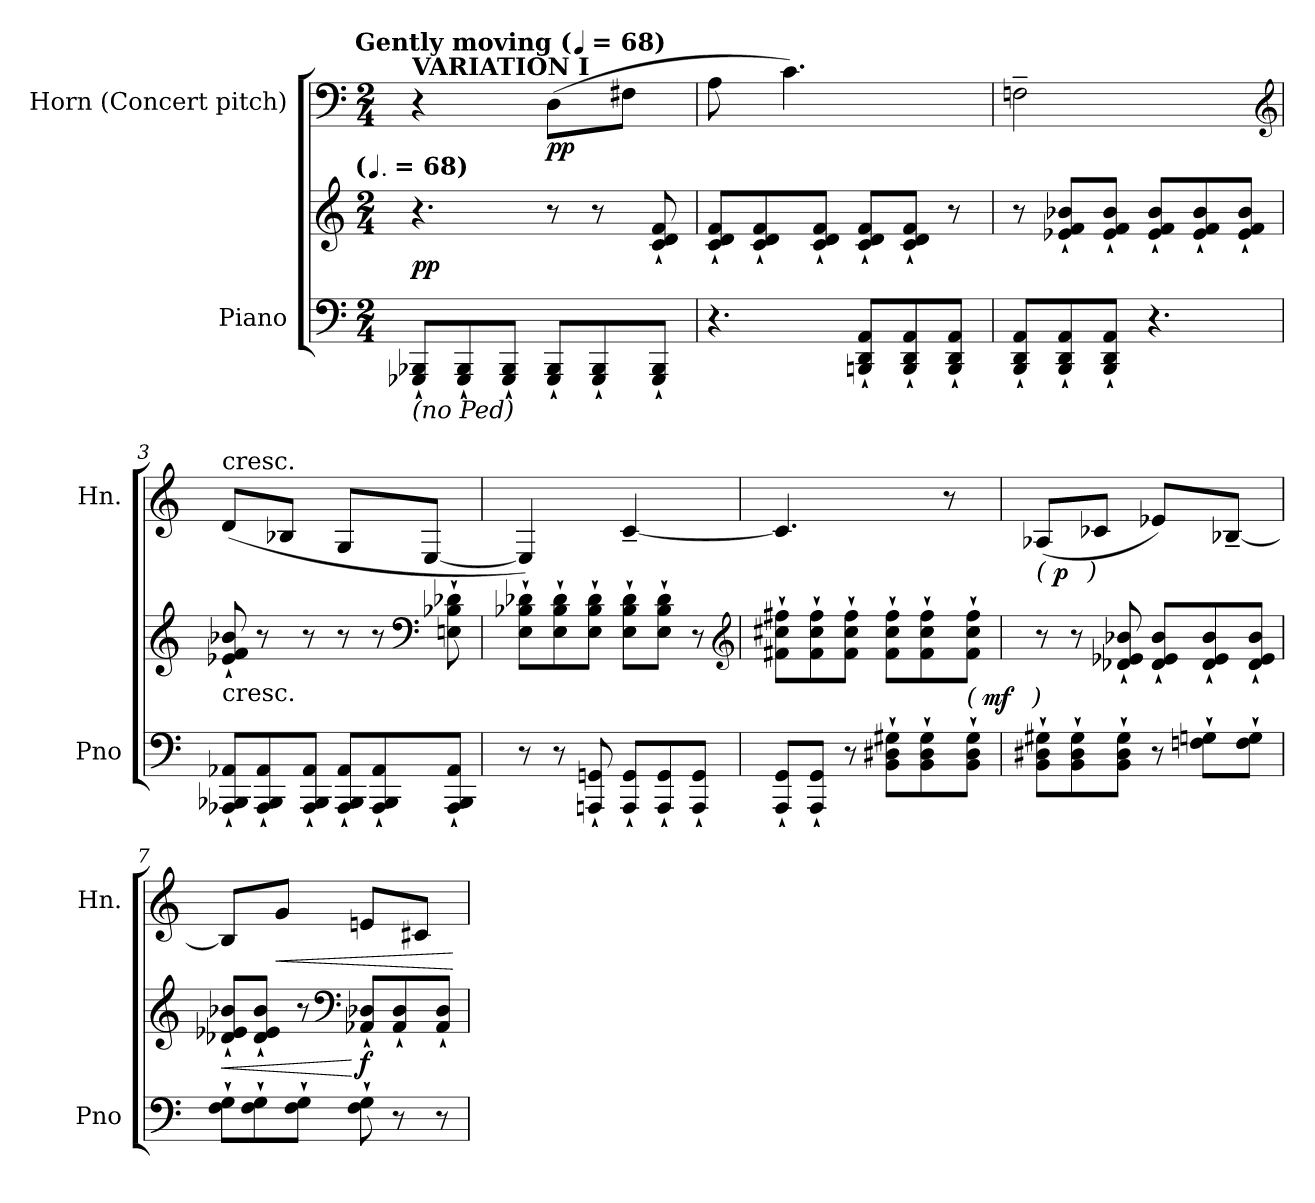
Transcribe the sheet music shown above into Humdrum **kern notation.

**kern	**kern	**dynam	**kern	**dynam
*part2	*part2	*part2	*part1	*part1
*staff3	*staff2	*staff2/3	*staff1	*staff1
*I"Piano	*	*	*I"Horn (Concert pitch)	*
*I'Pno	*	*	*I'Hn.	*
*clefF4	*clefG2	*	*clefF4	*
*k[]	*k[]	*	*k[]	*
*C:	*C:	*	*C:	*
!!LO:TX:omd:t=Gently moving ([quarter] = 68)
*M2/4	*M2/4	*	*M2/4	*
*MM68	*MM102	*	*MM68	*
*	*	*	*Xtuplet	*
=	=	=	=	=
!	!LO:TX:t=([quarter-dot] = 68)	!	!	!
!	!	!	!LO:TX:a:B:t=VARIATION I	!
!LO:TX:b:i:t=(no Ped)	!	!	!	!
8GGG-X`> 8BBB-X`>L	4.r	pp	8%3r	.
8GGG-`> 8BBB-`>	.	.	.	.
8GGG-`> 8BBB-`>J	.	.	.	.
8GGG-`> 8BBB-`>L	8r	.	(16%3DL	pp
8GGG-`> 8BBB-`>	8r	.	.	.
.	.	.	16%3F#XJ	.
8GGG-`> 8BBB-`>J	8c`> 8d`> 8f`>	.	.	.
=1	=1	=1	=1	=1
4.r	8c`> 8d`> 8f`>L	.	16%3A	.
.	8c`> 8d`> 8f`>	.	.	.
.	.	.	8%3.c)	.
.	8c`> 8d`> 8f`>J	.	.	.
8BBBn`> 8DD`> 8AA`>L	8c`> 8d`> 8f`>L	.	.	.
8BBB`> 8DD`> 8AA`>	8c`> 8d`> 8f`>J	.	.	.
8BBB`> 8DD`> 8AA`>J	8r	.	.	.
=2	=2	=2	=2	=2
8BBB`> 8DD`> 8AA`>L	8r	.	4%3Fn~	.
8BBB`> 8DD`> 8AA`>	8e-X`> 8f`> 8b-X`>L	.	.	.
8BBB`> 8DD`> 8AA`>J	8e-`> 8f`> 8b-`>J	.	.	.
4.r	8e-`> 8f`> 8b-`>L	.	.	.
.	8e-`> 8f`> 8b-`>	.	.	.
.	8e-`> 8f`> 8b-`>J	.	.	.
*	*	*	*clefG2	*
=3	=3	=3	=3	=3
!	!	!	!LO:TX:t=cresc.	!
!	!LO:TX:c:t=cresc.	!	!	!
8AAA-X`> 8BBB-X`> 8AA-X`>L	8e-X`> 8f`> 8b-X`>	.	(>16%3dL	.
8AAA-`> 8BBB-`> 8AA-`>	8r	.	.	.
.	.	.	16%3B-XJ	.
8AAA-`> 8BBB-`> 8AA-`>J	8r	.	.	.
8AAA-`> 8BBB-`> 8AA-`>L	8r	.	16%3GL	.
8AAA-`> 8BBB-`> 8AA-`>	8r	.	.	.
*	*clefF4	*	*	*
.	.	.	[16%3EJ	.
8AAA-`> 8BBB-`> 8AA-`>J	8En`> 8B-X`> 8d-X`>	.	.	.
=4	=4	=4	=4	=4
8r	8E`> 8B-X`> 8d-X`>L	.	8%3E])	.
8r	8E`> 8B-`> 8d-`>	.	.	.
8AAAn`> 8GGn`>	8E`> 8B-`> 8d-`>J	.	.	.
8AAA`> 8GG`>L	8E`> 8B-`> 8d-`>L	.	[8%3c~	.
8AAA`> 8GG`>	8E`> 8B-`> 8d-`>J	.	.	.
8AAA`> 8GG`>J	8r	.	.	.
*	*clefG2	*	*	*
=5	=5	=5	=5	=5
8AAA`> 8GG`>L	8f#X`> 8cc#X`> 8ff#X`>L	.	8%3.c]	.
8AAA`> 8GG`>J	8f#`> 8cc#`> 8ff#`>	.	.	.
8r	8f#`> 8cc#`> 8ff#`>J	.	.	.
8BB`> 8D#X`> 8G#X`>L	8f#`> 8cc#`> 8ff#`>L	.	.	.
8BB`> 8D#`> 8G#`>	8f#`> 8cc#`> 8ff#`>	.	.	.
.	.	.	16%3r	.
!	!	!LO:DY:t=( %s )	!	!
8BB`> 8D#`> 8G#`>J	8f#`> 8cc#`> 8ff#`>J	mf	.	.
=6	=6	=6	=6	=6
!	!	!	!	!LO:DY:t=( %s )
8BB`> 8D#X`> 8G#X`>L	8r	.	(16%3A-XL	p
8BB`> 8D#`> 8G#`>	8r	.	.	.
.	.	.	16%3c-XJ	.
8BB`> 8D#`> 8G#`>J	8d-X`> 8e-X`> 8b-X`>	.	.	.
8r	8d-`> 8e-`> 8b-`>L	.	16%3e-XL)	.
8Fn`> 8Gn`>L	8d-`> 8e-`> 8b-`>	.	.	.
.	.	.	[16%3B-X~J	.
8F`> 8G`>J	8d-`> 8e-`> 8b-`>J	.	.	.
=7	=7	=7	=7	=7
8F`> 8G`>L	8d-X`> 8e-X`> 8b-X`>L	<	16%3B-L]	.
8F`> 8G`>	8d-`> 8e-`> 8b-`>J	.	.	.
!	!	!	!	!LO:HP:b
.	.	.	16%3giJ	<
8F`> 8G`>J	8r	.	.	.
*	*clefF4	*	*	*
8F`> 8G`>	8AA-X`> 8D-X`>L	[ f	16%3enL	.
8r	8AA-`> 8D-`>	.	.	.
.	.	.	16%3c#XJ	.
8r	8AA-`> 8D-`>J	.	.	.
.	.	.	.	[
=	=	=	=	=
*-	*-	*-	*-	*-
